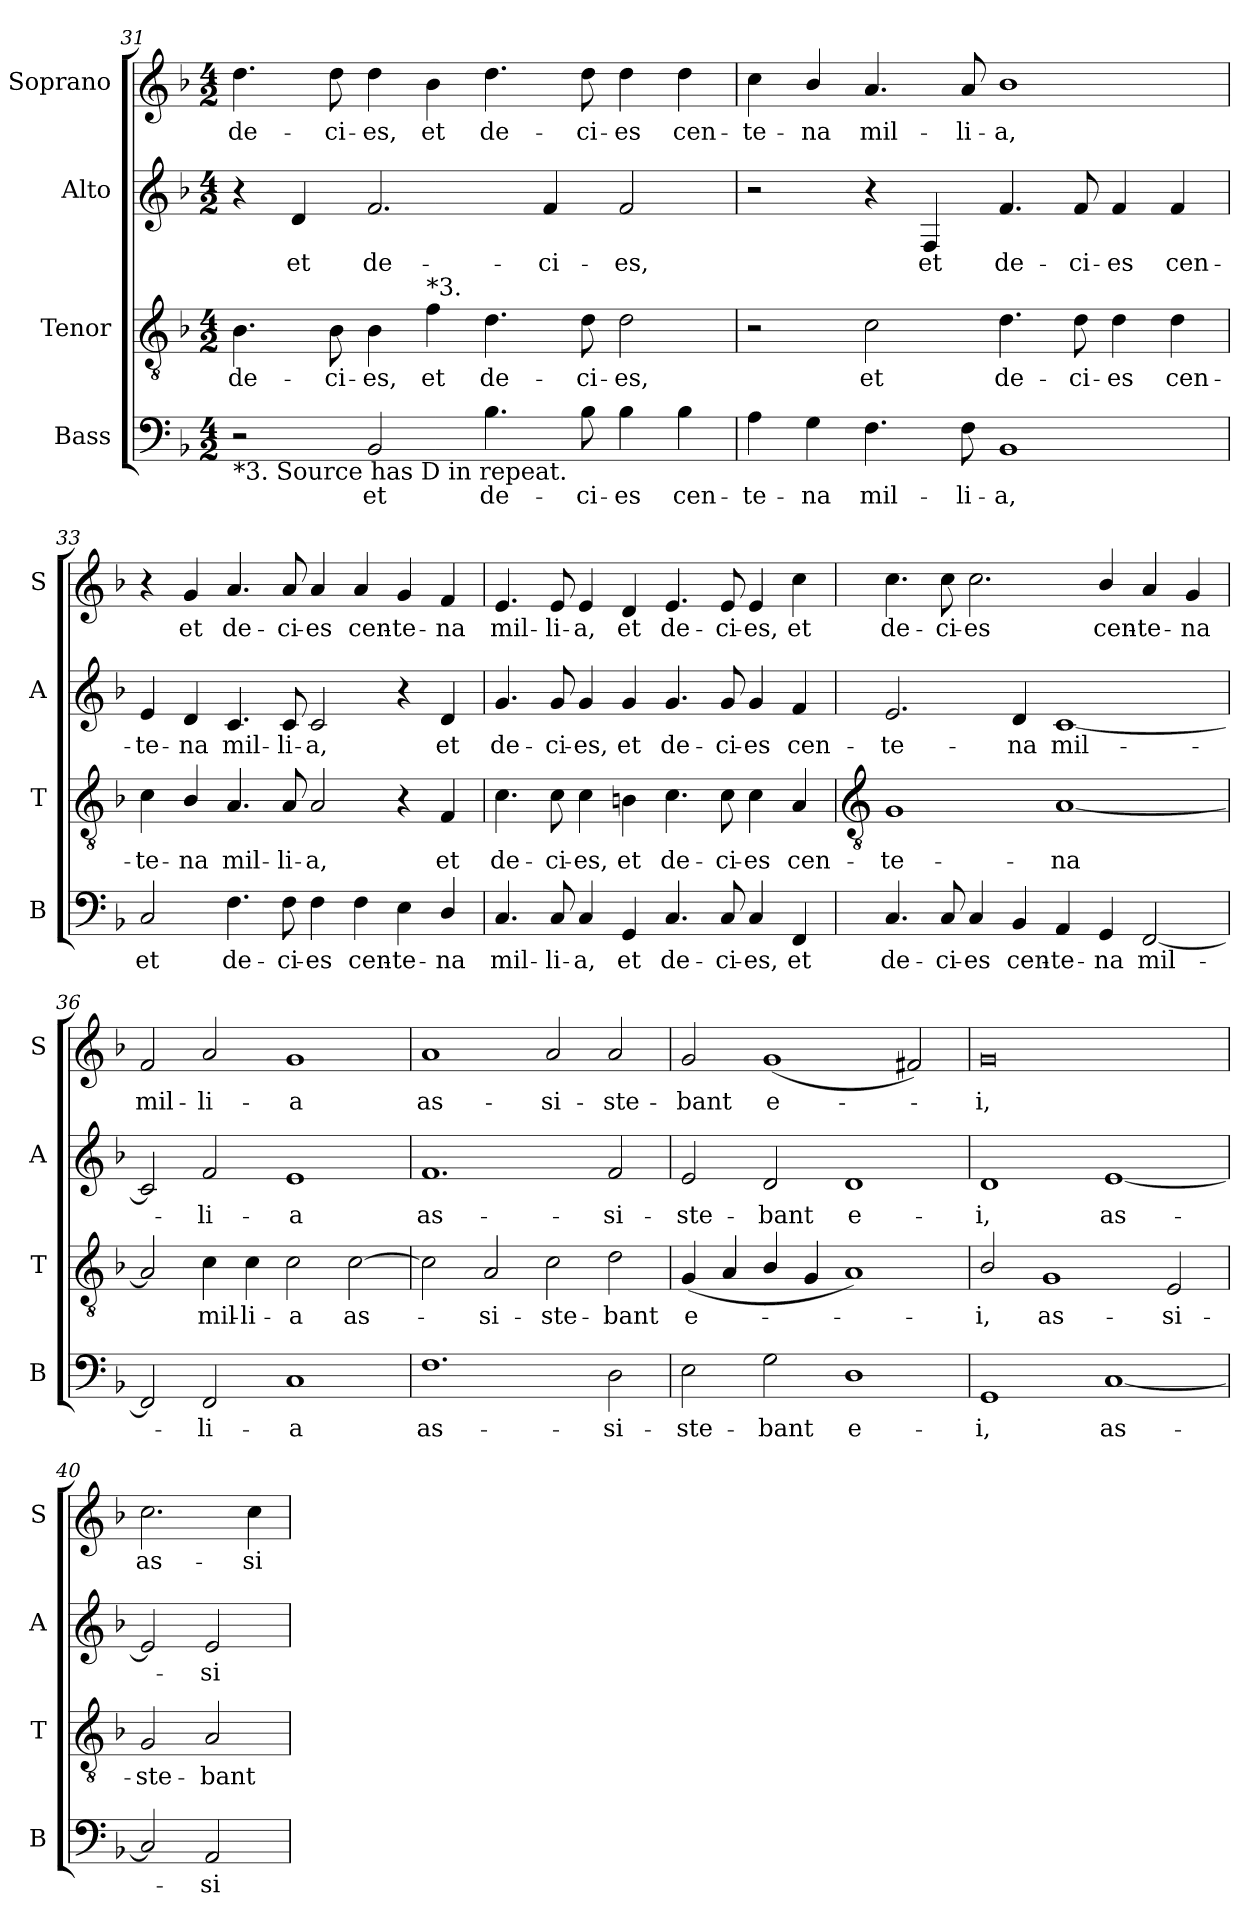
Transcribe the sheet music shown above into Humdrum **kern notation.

**kern	**text	**kern	**text	**kern	**text	**kern	**text
*part4	*part4	*part3	*part3	*part2	*part2	*part1	*part1
*staff4	*staff4	*staff3	*staff3	*staff2	*staff2	*staff1	*staff1
*I"Bass	*	*I"Tenor	*	*I"Alto	*	*I"Soprano	*
*I'B	*	*I'T	*	*I'A	*	*I'S	*
!!LO:LB:g=z
*clefF4	*	*clefGv2	*	*clefG2	*	*clefG2	*
*k[b-]	*	*k[b-]	*	*k[b-]	*	*k[b-]	*
*F:	*	*F:	*	*F:	*	*F:	*
*M4/2	*	*M4/2	*	*M4/2	*	*M4/2	*
=31	=31	=31	=31	=31	=31	=31	=31
!LO:TX:b:t=*3. Source has D in repeat.	!	!	!	!	!	!	!
!	!	!	!LO:LY:b	!	!	!	!LO:LY:b
2r	.	4.B-	de-	4r	.	4.dd	de-
!	!	!	!	!	!LO:LY:b	!	!
.	.	.	.	4d	et	.	.
!	!	!	!LO:LY:b	!	!	!	!LO:LY:b
.	.	8B-	-ci-	.	.	8dd	-ci-
!	!LO:LY:b	!	!LO:LY:b	!	!LO:LY:b	!	!LO:LY:b
2BB-	et	4B-	-es,	2.f	de-	4dd	-es,
!	!	!LO:TX:a:t=*3.	!	!	!	!	!
!	!	!	!LO:LY:b	!	!	!	!LO:LY:b
.	.	4f	et	.	.	4b-	et
!	!LO:LY:b	!	!LO:LY:b	!	!	!	!LO:LY:b
4.B-	de-	4.d	de-	.	.	4.dd	de-
!	!	!	!	!	!LO:LY:b	!	!
.	.	.	.	4f	-ci-	.	.
!	!LO:LY:b	!	!LO:LY:b	!	!	!	!LO:LY:b
8B-	-ci-	8d	-ci-	.	.	8dd	-ci-
!	!LO:LY:b	!	!LO:LY:b	!	!LO:LY:b	!	!LO:LY:b
4B-	-es	2d	-es,	2f	-es,	4dd	-es
!	!LO:LY:b	!	!	!	!	!	!LO:LY:b
4B-	cen-	.	.	.	.	4dd	cen-
=32	=32	=32	=32	=32	=32	=32	=32
!	!LO:LY:b	!	!	!	!	!	!LO:LY:b
4A	-te-	2r	.	2r	.	4cc	-te-
!	!LO:LY:b	!	!	!	!	!	!LO:LY:b
4G	-na	.	.	.	.	4b-/	-na
!	!LO:LY:b	!	!LO:LY:b	!	!	!	!LO:LY:b
4.F	mil-	2c	et	4r	.	4.a	mil-
!	!	!	!	!	!LO:LY:b	!	!
.	.	.	.	4F	et	.	.
!	!LO:LY:b	!	!	!	!	!	!LO:LY:b
8F	-li-	.	.	.	.	8a	-li-
!	!LO:LY:b	!	!LO:LY:b	!	!LO:LY:b	!	!LO:LY:b
1BB-	-a,	4.d	de-	4.f	de-	1b-	-a,
!	!	!	!LO:LY:b	!	!LO:LY:b	!	!
.	.	8d	-ci-	8f	-ci-	.	.
!	!	!	!LO:LY:b	!	!LO:LY:b	!	!
.	.	4d	-es	4f	-es	.	.
!	!	!	!LO:LY:b	!	!LO:LY:b	!	!
.	.	4d	cen-	4f	cen-	.	.
=33	=33	=33	=33	=33	=33	=33	=33
!	!LO:LY:b	!	!LO:LY:b	!	!LO:LY:b	!	!
2C	et	4c	-te-	4e	-te-	4r	.
!	!	!	!LO:LY:b	!	!LO:LY:b	!	!LO:LY:b
.	.	4B-/	-na	4d	-na	4g	et
!	!LO:LY:b	!	!LO:LY:b	!	!LO:LY:b	!	!LO:LY:b
4.F	de-	4.A	mil-	4.c	mil-	4.a	de-
!	!LO:LY:b	!	!LO:LY:b	!	!LO:LY:b	!	!LO:LY:b
8F	-ci-	8A	-li-	8c	-li-	8a	-ci-
!	!LO:LY:b	!	!LO:LY:b	!	!LO:LY:b	!	!LO:LY:b
4F	-es	2A	-a,	2c	-a,	4a	-es
!	!LO:LY:b	!	!	!	!	!	!LO:LY:b
4F	cen-	.	.	.	.	4a	cen-
!	!LO:LY:b	!	!	!	!	!	!LO:LY:b
4E	-te-	4r	.	4r	.	4g	-te-
!	!LO:LY:b	!	!LO:LY:b	!	!LO:LY:b	!	!LO:LY:b
4D/	-na	4F	et	4d	et	4f	-na
=34	=34	=34	=34	=34	=34	=34	=34
!	!LO:LY:b	!	!LO:LY:b	!	!LO:LY:b	!	!LO:LY:b
4.C	mil-	4.c	de-	4.g	de-	4.e	mil-
!	!LO:LY:b	!	!LO:LY:b	!	!LO:LY:b	!	!LO:LY:b
8C	-li-	8c	-ci-	8g	-ci-	8e	-li-
!	!LO:LY:b	!	!LO:LY:b	!	!LO:LY:b	!	!LO:LY:b
4C	-a,	4c	-es,	4g	-es,	4e	-a,
!	!LO:LY:b	!	!LO:LY:b	!	!LO:LY:b	!	!LO:LY:b
4GG	et	4Bn	et	4g	et	4d	et
!	!LO:LY:b	!	!LO:LY:b	!	!LO:LY:b	!	!LO:LY:b
4.C	de-	4.c	de-	4.g	de-	4.e	de-
!	!LO:LY:b	!	!LO:LY:b	!	!LO:LY:b	!	!LO:LY:b
8C	-ci-	8c	-ci-	8g	-ci-	8e	-ci-
!	!LO:LY:b	!	!LO:LY:b	!	!LO:LY:b	!	!LO:LY:b
4C	-es,	4c	-es	4g	-es	4e	-es,
!	!LO:LY:b	!	!LO:LY:b	!	!LO:LY:b	!	!LO:LY:b
4FF	et	4A	cen-	4f	cen-	4cc	et
!!LO:LB:g=z
=35	=35	=35	=35	=35	=35	=35	=35
*	*	*clefGv2	*	*	*	*	*
!	!LO:LY:b	!	!LO:LY:b	!	!LO:LY:b	!	!LO:LY:b
4.C	de-	1G	-te-	2.e	-te-	4.cc	de-
!	!LO:LY:b	!	!	!	!	!	!LO:LY:b
8C	-ci-	.	.	.	.	8cc	-ci-
!	!LO:LY:b	!	!	!	!	!	!LO:LY:b
4C	-es	.	.	.	.	2.cc	-es
!	!LO:LY:b	!	!	!	!LO:LY:b	!	!
4BB-	cen-	.	.	4d	-na	.	.
!	!LO:LY:b	!	!LO:LY:b	!	!LO:LY:b	!	!
4AA	-te-	[1A	-na	[1c	mil-	.	.
!	!LO:LY:b	!	!	!	!	!	!LO:LY:b
4GG	-na	.	.	.	.	4b-/	cen-
!	!LO:LY:b	!	!	!	!	!	!LO:LY:b
[2FF	mil-	.	.	.	.	4a	-te-
!	!	!	!	!	!	!	!LO:LY:b
.	.	.	.	.	.	4g	-na
=36	=36	=36	=36	=36	=36	=36	=36
!	!	!	!	!	!	!	!LO:LY:b
2FF]	.	2A]	.	2c]	.	2f	mil-
!	!LO:LY:b	!	!LO:LY:b	!	!LO:LY:b	!	!LO:LY:b
2FF	li-	4c	mil-	2f	li-	2a	-li-
!	!	!	!LO:LY:b	!	!	!	!
.	.	4c	-li-	.	.	.	.
!	!LO:LY:b	!	!LO:LY:b	!	!LO:LY:b	!	!LO:LY:b
1C	-a	2c	-a	1e	-a	1g	-a
!	!	!	!LO:LY:b	!	!	!	!
.	.	[2c	as-	.	.	.	.
=37	=37	=37	=37	=37	=37	=37	=37
!	!LO:LY:b	!	!	!	!LO:LY:b	!	!LO:LY:b
1.F	as-	2c]	.	1.f	as-	1a	as-
!	!	!	!LO:LY:b	!	!	!	!
.	.	2A	si-	.	.	.	.
!	!	!	!LO:LY:b	!	!	!	!LO:LY:b
.	.	2c	-ste-	.	.	2a	-si-
!	!LO:LY:b	!	!LO:LY:b	!	!LO:LY:b	!	!LO:LY:b
2D	-si-	2d	-bant	2f	-si-	2a	-ste-
=38	=38	=38	=38	=38	=38	=38	=38
!	!LO:LY:b	!	!LO:LY:b	!	!LO:LY:b	!	!LO:LY:b
2E	-ste-	(<4G	e-	2e	-ste-	2g	-bant
.	.	4A	.	.	.	.	.
!	!LO:LY:b	!	!	!	!LO:LY:b	!	!LO:LY:b
2G	-bant	4B-/	.	2d	-bant	(<1g	e-
.	.	4G	.	.	.	.	.
!	!LO:LY:b	!	!	!	!LO:LY:b	!	!
1D	e-	1A)	.	1d	e-	.	.
.	.	.	.	.	.	2f#X)	.
=39	=39	=39	=39	=39	=39	=39	=39
!	!LO:LY:b	!	!LO:LY:b	!	!LO:LY:b	!	!LO:LY:b
1GG	-i,	2B-/	i,	1d	-i,	0g	i,
!	!	!	!LO:LY:b	!	!	!	!
.	.	1G	as-	.	.	.	.
!	!LO:LY:b	!	!	!	!LO:LY:b	!	!
[1C	as-	.	.	[1e	as-	.	.
!	!	!	!LO:LY:b	!	!	!	!
.	.	2E	-si-	.	.	.	.
=40	=40	=40	=40	=40	=40	=40	=40
!	!	!	!LO:LY:b	!	!	!	!LO:LY:b
2C]	.	2G	-ste-	2e]	.	2.cc	as-
!	!LO:LY:b	!	!LO:LY:b	!	!LO:LY:b	!	!
2AA	si-	2A	-bant	2e	si-	.	.
!	!	!	!	!	!	!	!LO:LY:b
.	.	.	.	.	.	4cc	-si-
=	=	=	=	=	=	=	=
*-	*-	*-	*-	*-	*-	*-	*-
